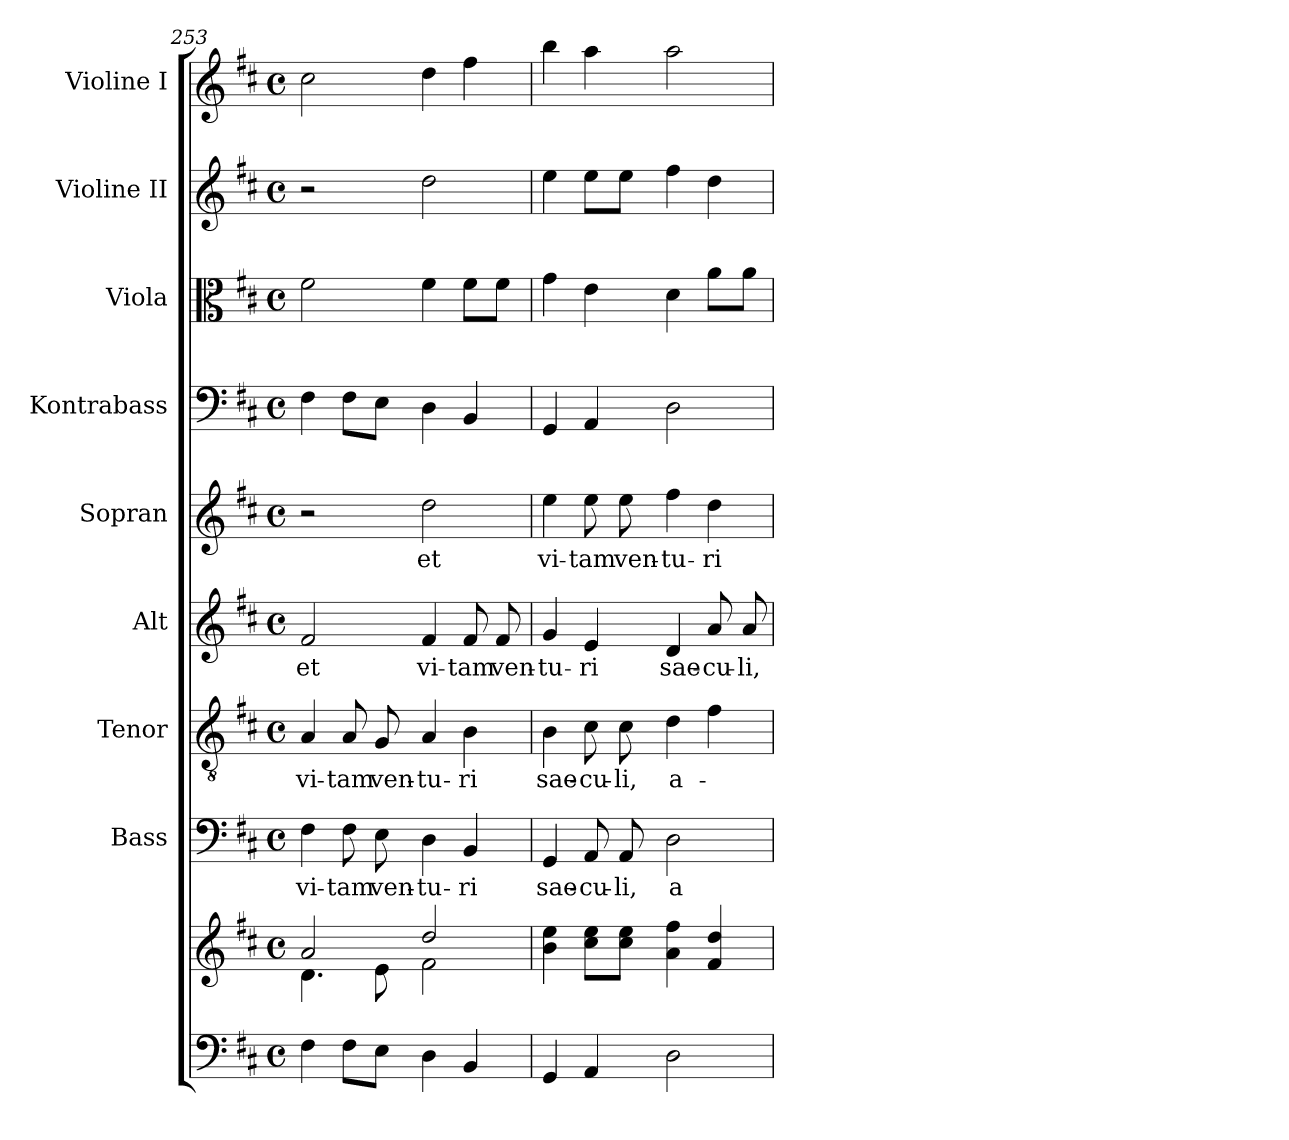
**kern	**kern	**kern	**text	**kern	**text	**kern	**text	**kern	**text	**kern	**kern	**kern	**kern
*part9	*part9	*part8	*part8	*part7	*part7	*part6	*part6	*part5	*part5	*part4	*part3	*part2	*part1
*staff10	*staff9	*staff8	*staff8	*staff7	*staff7	*staff6	*staff6	*staff5	*staff5	*staff4	*staff3	*staff2	*staff1
*	*	*I"Bass	*	*I"Tenor	*	*I"Alt	*	*I"Sopran	*	*I"Kontrabass	*I"Viola	*I"Violine II	*I"Violine I
*	*	*I'B.	*	*I'T.	*	*I'A.	*	*I'S.	*	*I'Kb.	*I'Vla.	*I'Vl. II	*I'Vl. I
*clefF4	*clefG2	*clefF4	*	*clefGv2	*	*clefG2	*	*clefG2	*	*clefF4	*clefC3	*clefG2	*clefG2
*	*	*	*	*	*	*	*	*	*	*ITrd7c12	*	*	*
*k[f#c#]	*k[f#c#]	*k[f#c#]	*	*k[f#c#]	*	*k[f#c#]	*	*k[f#c#]	*	*k[f#c#]	*k[f#c#]	*k[f#c#]	*k[f#c#]
*D:	*D:	*D:	*	*D:	*	*D:	*	*D:	*	*D:	*D:	*D:	*D:
*M4/4	*M4/4	*M4/4	*	*M4/4	*	*M4/4	*	*M4/4	*	*M4/4	*M4/4	*M4/4	*M4/4
*met(c)	*met(c)	*met(c)	*	*met(c)	*	*met(c)	*	*met(c)	*	*met(c)	*met(c)	*met(c)	*met(c)
=253	=253	=253	=253	=253	=253	=253	=253	=253	=253	=253	=253	=253	=253
*	*^	*	*	*	*	*	*	*	*	*	*	*	*
!	!	!	!	!LO:LY:b	!	!LO:LY:b	!	!LO:LY:b	!	!	!	!	!	!
4F#\	2a/	4.d\	4F#\	vi-	4A/	vi-	2f#/	et	2r	.	4FF#\	2f#\	2r	2cc#\
!	!	!	!	!LO:LY:b	!	!LO:LY:b	!	!	!	!	!	!	!	!
8F#\L	.	.	8F#\	-tam	8A/	-tam	.	.	.	.	8FF#\L	.	.	.
!	!	!	!	!LO:LY:b	!	!LO:LY:b	!	!	!	!	!	!	!	!
8E\J	.	8e\	8E\	ven-	8G/	ven-	.	.	.	.	8EE\J	.	.	.
!	!	!	!	!LO:LY:b	!	!LO:LY:b	!	!LO:LY:b	!	!LO:LY:b	!	!	!	!
4D\	2dd/	2f#\	4D\	-tu-	4A/	-tu-	4f#/	vi-	2dd\	et	4DD\	4f#\	2dd\	4dd\
!	!	!	!	!LO:LY:b	!	!LO:LY:b	!	!LO:LY:b	!	!	!	!	!	!
4BB/	.	.	4BB/	-ri	4B\	-ri	8f#/	-tam	.	.	4BBB/	8f#\L	.	4ff#\
!	!	!	!	!	!	!	!	!LO:LY:b	!	!	!	!	!	!
.	.	.	.	.	.	.	8f#/	ven-	.	.	.	8f#\J	.	.
*	*v	*v	*	*	*	*	*	*	*	*	*	*	*	*
=254	=254	=254	=254	=254	=254	=254	=254	=254	=254	=254	=254	=254	=254
!	!	!	!LO:LY:b	!	!LO:LY:b	!	!LO:LY:b	!	!LO:LY:b	!	!	!	!
4GG/	4b\ 4ee\	4GG/	sae-	4B\	sae-	4g/	-tu-	4ee\	vi-	4GGG/	4g\	4ee\	4bb\
!	!	!	!LO:LY:b	!	!LO:LY:b	!	!LO:LY:b	!	!LO:LY:b	!	!	!	!
4AA/	8cc#\ 8ee\L	8AA/	-cu-	8c#\	-cu-	4e/	-ri	8ee\	-tam	4AAA/	4e\	8ee\L	4aa\
!	!	!	!LO:LY:b	!	!LO:LY:b	!	!	!	!LO:LY:b	!	!	!	!
.	8cc#\ 8ee\J	8AA/	-li,	8c#\	-li,	.	.	8ee\	ven-	.	.	8ee\J	.
!	!	!	!LO:LY:b	!	!LO:LY:b	!	!LO:LY:b	!	!LO:LY:b	!	!	!	!
2D\	4a\ 4ff#\	2D\	a-	4d\	a-	4d/	sae-	4ff#\	-tu-	2DD\	4d\	4ff#\	2aa\
!	!	!	!	!	!	!	!LO:LY:b	!	!LO:LY:b	!	!	!	!
.	4f#/ 4dd/	.	.	4f#\	.	8a/	-cu-	4dd\	-ri	.	8a\L	4dd\	.
!	!	!	!	!	!	!	!LO:LY:b	!	!	!	!	!	!
.	.	.	.	.	.	8a/	-li,	.	.	.	8a\J	.	.
=	=	=	=	=	=	=	=	=	=	=	=	=	=
*-	*-	*-	*-	*-	*-	*-	*-	*-	*-	*-	*-	*-	*-
